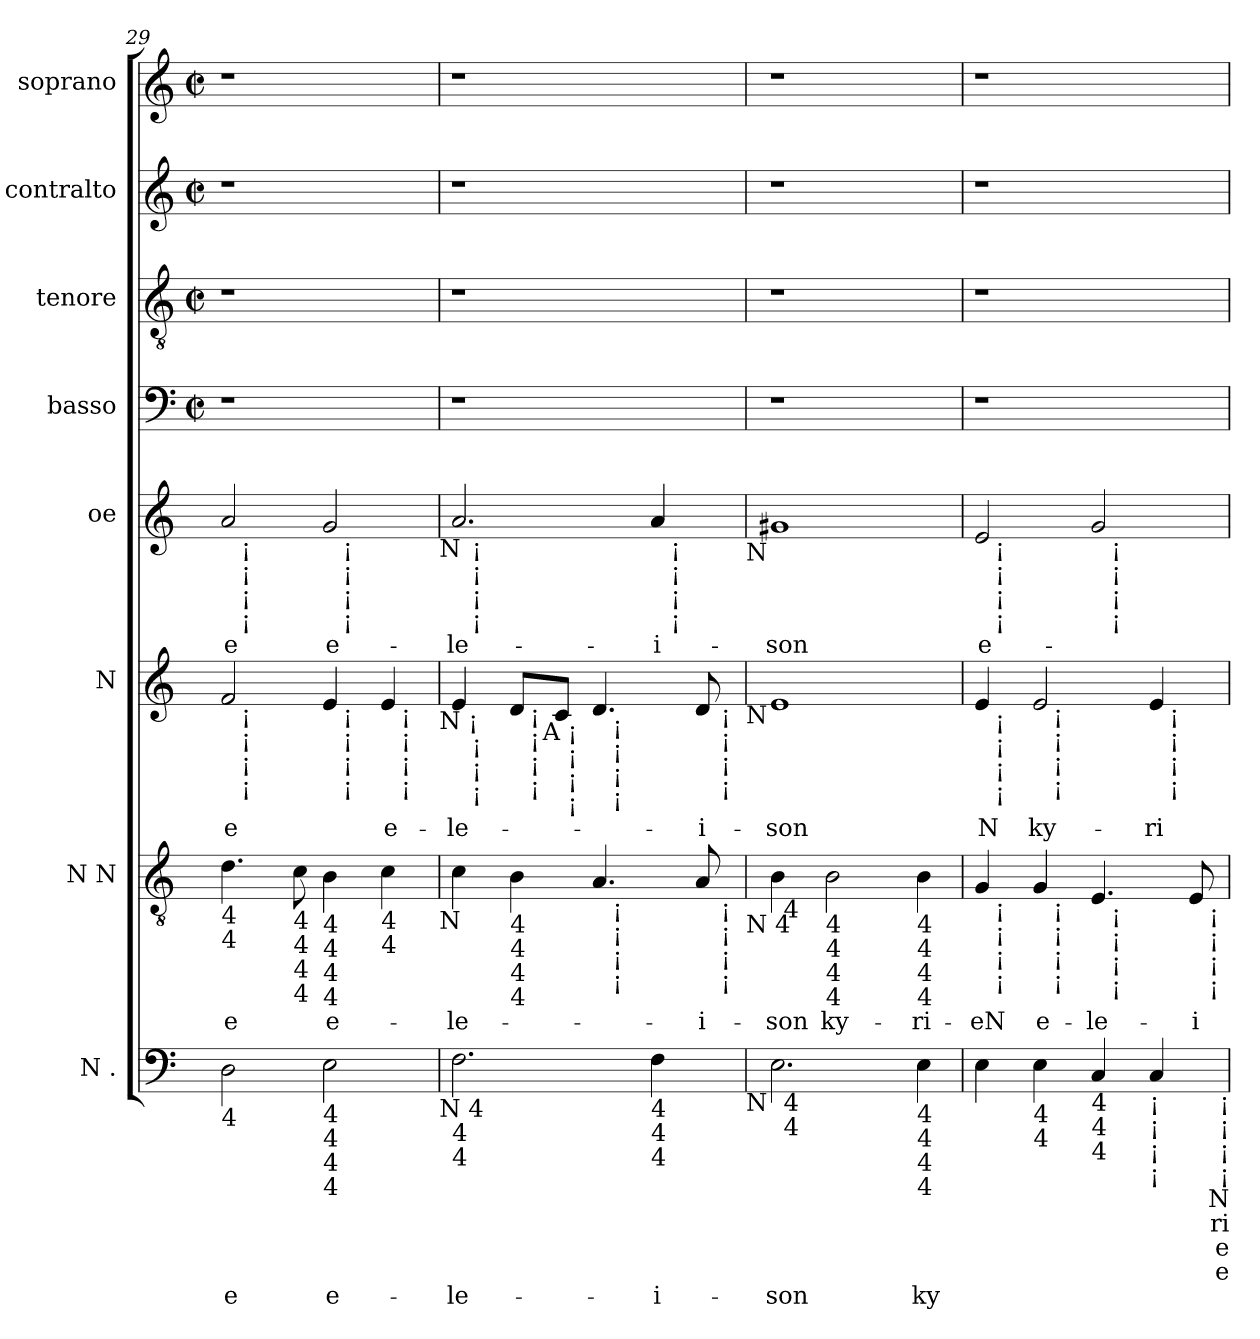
**kern	**text	**kern	**text	**kern	**text	**kern	**text	**kern	**kern	**kern	**kern
*part8	*part8	*part7	*part7	*part6	*part6	*part5	*part5	*part4	*part3	*part2	*part1
*staff8	*staff8	*staff7	*staff7	*staff6	*staff6	*staff5	*staff5	*staff4	*staff3	*staff2	*staff1
*I"N .	*	*I"N N	*	*I"N	*	*I"oe	*	*I"basso	*I"tenore	*I"contralto	*I"soprano
*	*	*I'N	*	*I'N	*	*	*	*	*	*	*
*clefF4	*	*clefGv2	*	*clefG2	*	*clefG2	*	*clefF4	*clefGv2	*clefG2	*clefG2
*k[]	*	*k[]	*	*k[]	*	*k[]	*	*k[]	*k[]	*k[]	*k[]
*C:	*	*C:	*	*C:	*	*C:	*	*C:	*C:	*C:	*C:
*	*	*	*	*	*	*	*	*M2/2	*M2/2	*M2/2	*M2/2
*	*	*	*	*	*	*	*	*met(c|)	*met(c|)	*met(c|)	*met(c|)
=29	=29	=29	=29	=29	=29	=29	=29	=29	=29	=29	=29
!	!	!LO:TX:b:t=4	!	!	!	!	!	!	!	!	!
!	!	!LO:TX:b:t=4	!	!	!	!	!	!	!	!	!
!LO:TX:b:t=4	!	!	!	!	!	!	!	!	!	!	!
!	!LO:LY:b	!	!LO:LY:b	!	!LO:LY:b	!	!LO:LY:b	!	!	!	!
*	*	*	*	*^	*	*^	*	*	*	*	*
*	*	*	*	*	*^	*	*	*^	*	*	*	*	*
*	*	*	*	*	*	*^	*	*	*	*	*	*	*	*	*
2D\	-e	4.d\	-e	2f/	16ryy	2ryy	2ryy	-e	2a/	16ryy	2ryy	-e	1r	1r	1r	1r
!	!	!	!	!	!	!	!	!	!	!LO:TX:b:t=¡	!	!	!	!	!	!
!	!	!	!	!	!	!	!	!	!	!LO:TX:b:t=¡	!	!	!	!	!	!
!	!	!	!	!	!	!	!	!	!	!LO:TX:b:t=¡	!	!	!	!	!	!
!	!	!	!	!	!	!	!	!	!	!LO:TX:b:t=¡	!	!	!	!	!	!
!	!	!	!	!	!LO:TX:b:t=¡	!	!	!	!	!	!	!	!	!	!	!
!	!	!	!	!	!LO:TX:b:t=¡	!	!	!	!	!	!	!	!	!	!	!
!	!	!	!	!	!LO:TX:b:t=¡	!	!	!	!	!	!	!	!	!	!	!
!	!	!	!	!	!LO:TX:b:t=¡	!	!	!	!	!	!	!	!	!	!	!
.	.	.	.	.	2...ryy	.	.	.	.	2...ryy	.	.	.	.	.	.
!	!	!LO:TX:b:t=4	!	!	!	!	!	!	!	!	!	!	!	!	!	!
!	!	!LO:TX:b:t=4	!	!	!	!	!	!	!	!	!	!	!	!	!	!
!	!	!LO:TX:b:t=4	!	!	!	!	!	!	!	!	!	!	!	!	!	!
!	!	!LO:TX:b:t=4	!	!	!	!	!	!	!	!	!	!	!	!	!	!
.	.	8c\	.	.	.	.	.	.	.	.	.	.	.	.	.	.
!	!	!LO:TX:b:t=4	!	!	!	!	!	!	!	!	!	!	!	!	!	!
!	!	!LO:TX:b:t=4	!	!	!	!	!	!	!	!	!	!	!	!	!	!
!	!	!LO:TX:b:t=4	!	!	!	!	!	!	!	!	!	!	!	!	!	!
!	!	!LO:TX:b:t=4	!	!	!	!	!	!	!	!	!	!	!	!	!	!
!LO:TX:b:t=4	!	!	!	!	!	!	!	!	!	!	!	!	!	!	!	!
!LO:TX:b:t=4	!	!	!	!	!	!	!	!	!	!	!	!	!	!	!	!
!LO:TX:b:t=4	!	!	!	!	!	!	!	!	!	!	!	!	!	!	!	!
!LO:TX:b:t=4	!	!	!	!	!	!	!	!	!	!	!	!	!	!	!	!
!	!LO:LY:b	!	!LO:LY:b	!	!	!	!	!	!	!	!	!LO:LY:b	!	!	!	!
2E\	e-	4B\	e-	4e/	.	16ryy	4ryy	.	2g/	.	16ryy	e-	.	.	.	.
!	!	!	!	!	!	!	!	!	!	!	!LO:TX:b:t=¡	!	!	!	!	!
!	!	!	!	!	!	!	!	!	!	!	!LO:TX:b:t=¡	!	!	!	!	!
!	!	!	!	!	!	!	!	!	!	!	!LO:TX:b:t=¡	!	!	!	!	!
!	!	!	!	!	!	!	!	!	!	!	!LO:TX:b:t=¡	!	!	!	!	!
!	!	!	!	!	!	!LO:TX:b:t=¡	!	!	!	!	!	!	!	!	!	!
!	!	!	!	!	!	!LO:TX:b:t=¡	!	!	!	!	!	!	!	!	!	!
!	!	!	!	!	!	!LO:TX:b:t=¡	!	!	!	!	!	!	!	!	!	!
!	!	!	!	!	!	!LO:TX:b:t=¡	!	!	!	!	!	!	!	!	!	!
.	.	.	.	.	.	4..ryy	.	.	.	.	4..ryy	.	.	.	.	.
!	!	!LO:TX:b:t=4	!	!	!	!	!	!	!	!	!	!	!	!	!	!
!	!	!LO:TX:b:t=4	!	!	!	!	!	!	!	!	!	!	!	!	!	!
!	!	!	!	!	!	!	!	!LO:LY:b	!	!	!	!	!	!	!	!
.	.	4c\	.	4e/	.	.	16ryy	e-	.	.	.	.	.	.	.	.
!	!	!	!	!	!	!	!LO:TX:b:t=¡	!	!	!	!	!	!	!	!	!
!	!	!	!	!	!	!	!LO:TX:b:t=¡	!	!	!	!	!	!	!	!	!
!	!	!	!	!	!	!	!LO:TX:b:t=¡	!	!	!	!	!	!	!	!	!
!	!	!	!	!	!	!	!LO:TX:b:t=¡	!	!	!	!	!	!	!	!	!
.	.	.	.	.	.	.	8.ryy	.	.	.	.	.	.	.	.	.
!	!	!	!	!	!	!	!	!	!LO:TX:b:t=N	!	!	!	!	!	!	!
!	!	!	!	!LO:TX:b:t=N ¡	!	!	!	!	!	!	!	!	!	!	!	!
!	!	!LO:TX:b:t=N	!	!	!	!	!	!	!	!	!	!	!	!	!	!
!LO:TX:b:t=N 4	!	!	!	!	!	!	!	!	!	!	!	!	!	!	!	!
=30	=30	=30	=30	=30	=30	=30	=30	=30	=30	=30	=30	=30	=30	=30	=30	=30
!	!	!LO:TX:b:t=4	!	!	!	!	!	!	!	!	!	!	!	!	!	!
!	!	!LO:TX:b:t=4	!	!	!	!	!	!	!	!	!	!	!	!	!	!
!LO:TX:b:t=4	!	!	!	!	!	!	!	!	!	!	!	!	!	!	!	!
!LO:TX:b:t=4	!	!	!	!	!	!	!	!	!	!	!	!	!	!	!	!
!	!LO:LY:b	!	!LO:LY:b	!	!	!	!	!LO:LY:b	!	!	!	!LO:LY:b	!	!	!	!
*	*	*^	*	*	*^	*^	*^	*	*	*	*	*	*	*	*	*
*	*	*	*^	*	*	*	*	*	*	*	*	*	*	*	*	*	*	*	*	*
2.F\	-le-	4c\	2ryy	2...ryy	-le-	4e/	16ryy	4ryy	4ryy	4ryy	2ryy	2...ryy	-le-	2.a/	16ryy	2ryy	-le-	1r	1r	1r	1r
!	!	!	!	!	!	!	!	!	!	!	!	!	!	!	!LO:TX:b:t=¡	!	!	!	!	!	!
!	!	!	!	!	!	!	!	!	!	!	!	!	!	!	!LO:TX:b:t=¡	!	!	!	!	!	!
!	!	!	!	!	!	!	!	!	!	!	!	!	!	!	!LO:TX:b:t=¡	!	!	!	!	!	!
!	!	!	!	!	!	!	!	!	!	!	!	!	!	!	!LO:TX:b:t=¡	!	!	!	!	!	!
!	!	!	!	!	!	!	!LO:TX:b:t=¡	!	!	!	!	!	!	!	!	!	!	!	!	!	!
!	!	!	!	!	!	!	!LO:TX:b:t=¡	!	!	!	!	!	!	!	!	!	!	!	!	!	!
!	!	!	!	!	!	!	!LO:TX:b:t=¡	!	!	!	!	!	!	!	!	!	!	!	!	!	!
.	.	.	.	.	.	.	2...ryy	.	.	.	.	.	.	.	2...ryy	.	.	.	.	.	.
!	!	!LO:TX:b:t=4	!	!	!	!	!	!	!	!	!	!	!	!	!	!	!	!	!	!	!
!	!	!LO:TX:b:t=4	!	!	!	!	!	!	!	!	!	!	!	!	!	!	!	!	!	!	!
!	!	!LO:TX:b:t=4	!	!	!	!	!	!	!	!	!	!	!	!	!	!	!	!	!	!	!
!	!	!LO:TX:b:t=4	!	!	!	!	!	!	!	!	!	!	!	!	!	!	!	!	!	!	!
.	.	4B\	.	.	.	8d/L	.	16ryy	16.ryy	8ryy	.	.	.	.	.	.	.	.	.	.	.
!	!	!	!	!	!	!	!	!LO:TX:b:t=¡	!	!	!	!	!	!	!	!	!	!	!	!	!
!	!	!	!	!	!	!	!	!LO:TX:b:t=¡	!	!	!	!	!	!	!	!	!	!	!	!	!
!	!	!	!	!	!	!	!	!LO:TX:b:t=¡	!	!	!	!	!	!	!	!	!	!	!	!	!
!	!	!	!	!	!	!	!	!LO:TX:b:t=¡	!	!	!	!	!	!	!	!	!	!	!	!	!
.	.	.	.	.	.	.	.	2ryy	.	.	.	.	.	.	.	.	.	.	.	.	.
!	!	!	!	!	!	!	!	!	!LO:TX:b:t=A	!	!	!	!	!	!	!	!	!	!	!	!
.	.	.	.	.	.	.	.	.	2ryy	.	.	.	.	.	.	.	.	.	.	.	.
.	.	.	.	.	.	8c/J	.	.	.	32ryy	.	.	.	.	.	.	.	.	.	.	.
!	!	!	!	!	!	!	!	!	!	!LO:TX:b:t=¡	!	!	!	!	!	!	!	!	!	!	!
!	!	!	!	!	!	!	!	!	!	!LO:TX:b:t=¡	!	!	!	!	!	!	!	!	!	!	!
!	!	!	!	!	!	!	!	!	!	!LO:TX:b:t=¡	!	!	!	!	!	!	!	!	!	!	!
!	!	!	!	!	!	!	!	!	!	!LO:TX:b:t=¡	!	!	!	!	!	!	!	!	!	!	!
.	.	.	.	.	.	.	.	.	.	2ryy	.	.	.	.	.	.	.	.	.	.	.
.	.	4.A/	16ryy	.	.	4.d/	.	.	.	.	16ryy	.	.	.	.	4ryy	.	.	.	.	.
!	!	!	!	!	!	!	!	!	!	!	!LO:TX:b:t=¡	!	!	!	!	!	!	!	!	!	!
!	!	!	!	!	!	!	!	!	!	!	!LO:TX:b:t=¡	!	!	!	!	!	!	!	!	!	!
!	!	!	!	!	!	!	!	!	!	!	!LO:TX:b:t=¡	!	!	!	!	!	!	!	!	!	!
!	!	!	!	!	!	!	!	!	!	!	!LO:TX:b:t=¡	!	!	!	!	!	!	!	!	!	!
!	!	!	!LO:TX:b:t=¡	!	!	!	!	!	!	!	!	!	!	!	!	!	!	!	!	!	!
!	!	!	!LO:TX:b:t=¡	!	!	!	!	!	!	!	!	!	!	!	!	!	!	!	!	!	!
!	!	!	!LO:TX:b:t=¡	!	!	!	!	!	!	!	!	!	!	!	!	!	!	!	!	!	!
!	!	!	!LO:TX:b:t=¡	!	!	!	!	!	!	!	!	!	!	!	!	!	!	!	!	!	!
.	.	.	4..ryy	.	.	.	.	.	.	.	4..ryy	.	.	.	.	.	.	.	.	.	.
!LO:TX:b:t=4	!	!	!	!	!	!	!	!	!	!	!	!	!	!	!	!	!	!	!	!	!
!LO:TX:b:t=4	!	!	!	!	!	!	!	!	!	!	!	!	!	!	!	!	!	!	!	!	!
!LO:TX:b:t=4	!	!	!	!	!	!	!	!	!	!	!	!	!	!	!	!	!	!	!	!	!
!	!LO:LY:b:rj	!	!	!	!	!	!	!	!	!	!	!	!	!	!	!	!LO:LY:b:rj	!	!	!	!
4F\	-i-	.	.	.	.	.	.	.	.	.	.	.	.	4a/	.	16ryy	-i-	.	.	.	.
!	!	!	!	!	!	!	!	!	!	!	!	!	!	!	!	!LO:TX:b:t=¡	!	!	!	!	!
!	!	!	!	!	!	!	!	!	!	!	!	!	!	!	!	!LO:TX:b:t=¡	!	!	!	!	!
!	!	!	!	!	!	!	!	!	!	!	!	!	!	!	!	!LO:TX:b:t=¡	!	!	!	!	!
!	!	!	!	!	!	!	!	!	!	!	!	!	!	!	!	!LO:TX:b:t=¡	!	!	!	!	!
.	.	.	.	.	.	.	.	8.ryy	.	.	.	.	.	.	.	8.ryy	.	.	.	.	.
.	.	.	.	.	.	.	.	.	8ryy	.	.	.	.	.	.	.	.	.	.	.	.
!	!	!	!	!	!LO:LY:b	!	!	!	!	!	!	!	!LO:LY:b	!	!	!	!	!	!	!	!
.	.	8A/	.	.	-i-	8d/	.	.	.	.	.	.	-i-	.	.	.	.	.	.	.	.
.	.	.	.	.	.	.	.	.	.	16.ryy	.	.	.	.	.	.	.	.	.	.	.
!	!	!	!	!	!	!	!	!	!	!	!	!LO:TX:b:t=¡	!	!	!	!	!	!	!	!	!
!	!	!	!	!	!	!	!	!	!	!	!	!LO:TX:b:t=¡	!	!	!	!	!	!	!	!	!
!	!	!	!	!	!	!	!	!	!	!	!	!LO:TX:b:t=¡	!	!	!	!	!	!	!	!	!
!	!	!	!	!	!	!	!	!	!	!	!	!LO:TX:b:t=¡	!	!	!	!	!	!	!	!	!
!	!	!	!	!LO:TX:b:t=¡	!	!	!	!	!	!	!	!	!	!	!	!	!	!	!	!	!
!	!	!	!	!LO:TX:b:t=¡	!	!	!	!	!	!	!	!	!	!	!	!	!	!	!	!	!
!	!	!	!	!LO:TX:b:t=¡	!	!	!	!	!	!	!	!	!	!	!	!	!	!	!	!	!
!	!	!	!	!LO:TX:b:t=¡	!	!	!	!	!	!	!	!	!	!	!	!	!	!	!	!	!
.	.	.	.	16ryy	.	.	.	.	.	.	.	16ryy	.	.	.	.	.	.	.	.	.
.	.	.	.	.	.	.	.	.	32ryy	.	.	.	.	.	.	.	.	.	.	.	.
!	!	!	!	!	!	!	!	!	!	!	!	!	!	!LO:TX:b:t=N	!	!	!	!	!	!	!
!	!	!	!	!	!	!LO:TX:b:t=N	!	!	!	!	!	!	!	!	!	!	!	!	!	!	!
!	!	!LO:TX:b:t=N 4	!	!	!	!	!	!	!	!	!	!	!	!	!	!	!	!	!	!	!
!LO:TX:b:t=N	!	!	!	!	!	!	!	!	!	!	!	!	!	!	!	!	!	!	!	!	!
=31	=31	=31	=31	=31	=31	=31	=31	=31	=31	=31	=31	=31	=31	=31	=31	=31	=31	=31	=31	=31	=31
!	!LO:LY:b	!	!	!	!LO:LY:b	!	!	!	!	!	!	!	!LO:LY:b	!	!	!	!LO:LY:b	!	!	!	!
*	*	*	*v	*v	*	*	*	*	*	*	*	*	*	*v	*v	*v	*	*	*	*	*
*^	*	*	*	*	*v	*v	*v	*v	*v	*v	*v	*	*	*	*	*	*	*
2.E\	32ryy	-son	4B\	32ryy	-son	1e	-son	1g#X	-son	1r	1r	1r	1r
!	!	!	!	!LO:TX:b:t=4	!	!	!	!	!	!	!	!	!
!	!LO:TX:b:t=4	!	!	!	!	!	!	!	!	!	!	!	!
!	!LO:TX:b:t=4	!	!	!	!	!	!	!	!	!	!	!	!
.	2ryy	.	.	2ryy	.	.	.	.	.	.	.	.	.
!	!	!	!LO:TX:b:t=4	!	!	!	!	!	!	!	!	!	!
!	!	!	!LO:TX:b:t=4	!	!	!	!	!	!	!	!	!	!
!	!	!	!LO:TX:b:t=4	!	!	!	!	!	!	!	!	!	!
!	!	!	!LO:TX:b:t=4	!	!	!	!	!	!	!	!	!	!
!	!	!	!	!	!LO:LY:b	!	!	!	!	!	!	!	!
.	.	.	2B\	.	ky-	.	.	.	.	.	.	.	.
.	4...ryy	.	.	4...ryy	.	.	.	.	.	.	.	.	.
!	!	!	!LO:TX:b:t=4	!	!	!	!	!	!	!	!	!	!
!	!	!	!LO:TX:b:t=4	!	!	!	!	!	!	!	!	!	!
!	!	!	!LO:TX:b:t=4	!	!	!	!	!	!	!	!	!	!
!	!	!	!LO:TX:b:t=4	!	!	!	!	!	!	!	!	!	!
!LO:TX:b:t=4	!	!	!	!	!	!	!	!	!	!	!	!	!
!LO:TX:b:t=4	!	!	!	!	!	!	!	!	!	!	!	!	!
!LO:TX:b:t=4	!	!	!	!	!	!	!	!	!	!	!	!	!
!LO:TX:b:t=4	!	!	!	!	!	!	!	!	!	!	!	!	!
!	!	!LO:LY:b	!	!	!LO:LY:b	!	!	!	!	!	!	!	!
4E\	.	ky	4B\	.	-ri-	.	.	.	.	.	.	.	.
!!LO:LB:g=z
=32	=32	=32	=32	=32	=32	=32	=32	=32	=32	=32	=32	=32	=32
!	!	!	!	!	!	!LO:TX:b:t=N	!	!	!	!	!	!	!
!	!	!	!	!	!	!LO:TX:b:t=N	!	!	!	!	!	!	!
!	!	!	!	!	!	!LO:TX:a:t=N	!	!	!	!	!	!	!
!	!	!	!LO:TX:b:t=N	!	!	!	!	!	!	!	!	!	!
!	!	!	!LO:TX:b:t=N	!	!	!	!	!	!	!	!	!	!
!LO:TX:b:t=N	!	!	!	!	!	!	!	!	!	!	!	!	!
!LO:TX:b:t=N	!	!	!	!	!	!	!	!	!	!	!	!	!
!	!	!LO:LY:b:rj	!	!	!LO:LY:b	!	!LO:LY:b:rj	!	!LO:LY:b	!	!	!	!
*	*	*	*^	*^	*	*^	*	*^	*	*	*	*	*
*v	*v	*	*	*	*^	*	*	*	*^	*	*	*^	*	*	*	*	*
4E\	.	4G/	16ryy	4ryy	2ryy	2...ryy	-eN	4e/	16ryy	4ryy	N	2e/	16ryy	2ryy	e-	1r	1r	1r	1r
!	!	!	!	!	!	!	!	!	!	!	!	!	!LO:TX:b:t=¡	!	!	!	!	!	!
!	!	!	!	!	!	!	!	!	!	!	!	!	!LO:TX:b:t=¡	!	!	!	!	!	!
!	!	!	!	!	!	!	!	!	!	!	!	!	!LO:TX:b:t=¡	!	!	!	!	!	!
!	!	!	!	!	!	!	!	!	!	!	!	!	!LO:TX:b:t=¡	!	!	!	!	!	!
!	!	!	!	!	!	!	!	!	!LO:TX:b:t=¡	!	!	!	!	!	!	!	!	!	!
!	!	!	!	!	!	!	!	!	!LO:TX:b:t=¡	!	!	!	!	!	!	!	!	!	!
!	!	!	!	!	!	!	!	!	!LO:TX:b:t=¡	!	!	!	!	!	!	!	!	!	!
!	!	!	!	!	!	!	!	!	!LO:TX:b:t=¡	!	!	!	!	!	!	!	!	!	!
!	!	!	!LO:TX:b:t=¡	!	!	!	!	!	!	!	!	!	!	!	!	!	!	!	!
!	!	!	!LO:TX:b:t=¡	!	!	!	!	!	!	!	!	!	!	!	!	!	!	!	!
!	!	!	!LO:TX:b:t=¡	!	!	!	!	!	!	!	!	!	!	!	!	!	!	!	!
!	!	!	!LO:TX:b:t=¡	!	!	!	!	!	!	!	!	!	!	!	!	!	!	!	!
.	.	.	2...ryy	.	.	.	.	.	2...ryy	.	.	.	2...ryy	.	.	.	.	.	.
!LO:TX:b:t=4	!	!	!	!	!	!	!	!	!	!	!	!	!	!	!	!	!	!	!
!LO:TX:b:t=4	!	!	!	!	!	!	!	!	!	!	!	!	!	!	!	!	!	!	!
!	!	!	!	!	!	!	!LO:LY:b	!	!	!	!LO:LY:b	!	!	!	!	!	!	!	!
4E\	.	4G/	.	16ryy	.	.	e-	2e/	.	16ryy	ky-	.	.	.	.	.	.	.	.
!	!	!	!	!	!	!	!	!	!	!LO:TX:b:t=¡	!	!	!	!	!	!	!	!	!
!	!	!	!	!	!	!	!	!	!	!LO:TX:b:t=¡	!	!	!	!	!	!	!	!	!
!	!	!	!	!	!	!	!	!	!	!LO:TX:b:t=¡	!	!	!	!	!	!	!	!	!
!	!	!	!	!	!	!	!	!	!	!LO:TX:b:t=¡	!	!	!	!	!	!	!	!	!
!	!	!	!	!LO:TX:b:t=¡	!	!	!	!	!	!	!	!	!	!	!	!	!	!	!
!	!	!	!	!LO:TX:b:t=¡	!	!	!	!	!	!	!	!	!	!	!	!	!	!	!
!	!	!	!	!LO:TX:b:t=¡	!	!	!	!	!	!	!	!	!	!	!	!	!	!	!
!	!	!	!	!LO:TX:b:t=¡	!	!	!	!	!	!	!	!	!	!	!	!	!	!	!
.	.	.	.	2ryy	.	.	.	.	.	2ryy	.	.	.	.	.	.	.	.	.
!LO:TX:b:t=4	!	!	!	!	!	!	!	!	!	!	!	!	!	!	!	!	!	!	!
!LO:TX:b:t=4	!	!	!	!	!	!	!	!	!	!	!	!	!	!	!	!	!	!	!
!LO:TX:b:t=4	!	!	!	!	!	!	!	!	!	!	!	!	!	!	!	!	!	!	!
!	!	!	!	!	!	!	!LO:LY:b	!	!	!	!	!	!	!	!	!	!	!	!
4C/	.	4.E/	.	.	16ryy	.	-le-	.	.	.	.	2g/	.	16ryy	.	.	.	.	.
!	!	!	!	!	!	!	!	!	!	!	!	!	!	!LO:TX:b:t=¡	!	!	!	!	!
!	!	!	!	!	!	!	!	!	!	!	!	!	!	!LO:TX:b:t=¡	!	!	!	!	!
!	!	!	!	!	!	!	!	!	!	!	!	!	!	!LO:TX:b:t=¡	!	!	!	!	!
!	!	!	!	!	!	!	!	!	!	!	!	!	!	!LO:TX:b:t=¡	!	!	!	!	!
!	!	!	!	!	!LO:TX:b:t=¡	!	!	!	!	!	!	!	!	!	!	!	!	!	!
!	!	!	!	!	!LO:TX:b:t=¡	!	!	!	!	!	!	!	!	!	!	!	!	!	!
!	!	!	!	!	!LO:TX:b:t=¡	!	!	!	!	!	!	!	!	!	!	!	!	!	!
!	!	!	!	!	!LO:TX:b:t=¡	!	!	!	!	!	!	!	!	!	!	!	!	!	!
.	.	.	.	.	4..ryy	.	.	.	.	.	.	.	.	4..ryy	.	.	.	.	.
!LO:TX:b:t=¡	!	!	!	!	!	!	!	!	!	!	!	!	!	!	!	!	!	!	!
!LO:TX:b:t=¡	!	!	!	!	!	!	!	!	!	!	!	!	!	!	!	!	!	!	!
!LO:TX:b:t=¡	!	!	!	!	!	!	!	!	!	!	!	!	!	!	!	!	!	!	!
!LO:TX:b:t=¡	!	!	!	!	!	!	!	!	!	!	!	!	!	!	!	!	!	!	!
!	!	!	!	!	!	!	!	!	!	!	!LO:LY:b	!	!	!	!	!	!	!	!
4C/	.	.	.	.	.	.	.	4e/	.	.	-ri-	.	.	.	.	.	.	.	.
!	!	!	!	!	!	!	!	!	!	!LO:TX:b:t=¡	!	!	!	!	!	!	!	!	!
!	!	!	!	!	!	!	!	!	!	!LO:TX:b:t=¡	!	!	!	!	!	!	!	!	!
!	!	!	!	!	!	!	!	!	!	!LO:TX:b:t=¡	!	!	!	!	!	!	!	!	!
!	!	!	!	!	!	!	!	!	!	!LO:TX:b:t=¡	!	!	!	!	!	!	!	!	!
.	.	.	.	8.ryy	.	.	.	.	.	8.ryy	.	.	.	.	.	.	.	.	.
!	!	!	!	!	!	!	!LO:LY:b	!	!	!	!	!	!	!	!	!	!	!	!
.	.	8E/	.	.	.	.	-i-	.	.	.	.	.	.	.	.	.	.	.	.
!	!	!	!	!	!	!LO:TX:b:t=¡	!	!	!	!	!	!	!	!	!	!	!	!	!
!	!	!	!	!	!	!LO:TX:b:t=¡	!	!	!	!	!	!	!	!	!	!	!	!	!
!	!	!	!	!	!	!LO:TX:b:t=¡	!	!	!	!	!	!	!	!	!	!	!	!	!
!	!	!	!	!	!	!LO:TX:b:t=¡	!	!	!	!	!	!	!	!	!	!	!	!	!
.	.	.	.	.	.	16ryy	.	.	.	.	.	.	.	.	.	.	.	.	.
!	!	!	!	!	!	!	!	!	!	!	!	!LO:TX:b:t=N	!	!	!	!	!	!	!
!	!	!	!	!	!	!	!	!LO:TX:b:t=N ¡ ¡	!	!	!	!	!	!	!	!	!	!	!
!	!	!LO:TX:b:t=N ¡	!	!	!	!	!	!	!	!	!	!	!	!	!	!	!	!	!
!LO:TX:b:t=¡	!	!	!	!	!	!	!	!	!	!	!	!	!	!	!	!	!	!	!
!LO:TX:b:t=¡	!	!	!	!	!	!	!	!	!	!	!	!	!	!	!	!	!	!	!
!LO:TX:b:t=¡	!	!	!	!	!	!	!	!	!	!	!	!	!	!	!	!	!	!	!
!LO:TX:b:t=¡	!	!	!	!	!	!	!	!	!	!	!	!	!	!	!	!	!	!	!
!LO:TX:b:t=N	!	!	!	!	!	!	!	!	!	!	!	!	!	!	!	!	!	!	!
!LO:TX:b:t=ri	!	!	!	!	!	!	!	!	!	!	!	!	!	!	!	!	!	!	!
!LO:TX:b:t=e	!	!	!	!	!	!	!	!	!	!	!	!	!	!	!	!	!	!	!
!LO:TX:b:t=e	!	!	!	!	!	!	!	!	!	!	!	!	!	!	!	!	!	!	!
*	*	*v	*v	*v	*v	*v	*	*	*	*	*	*v	*v	*v	*	*	*	*	*
*	*	*	*	*v	*v	*v	*	*	*	*	*	*	*
=	=	=	=	=	=	=	=	=	=	=	=
*-	*-	*-	*-	*-	*-	*-	*-	*-	*-	*-	*-
